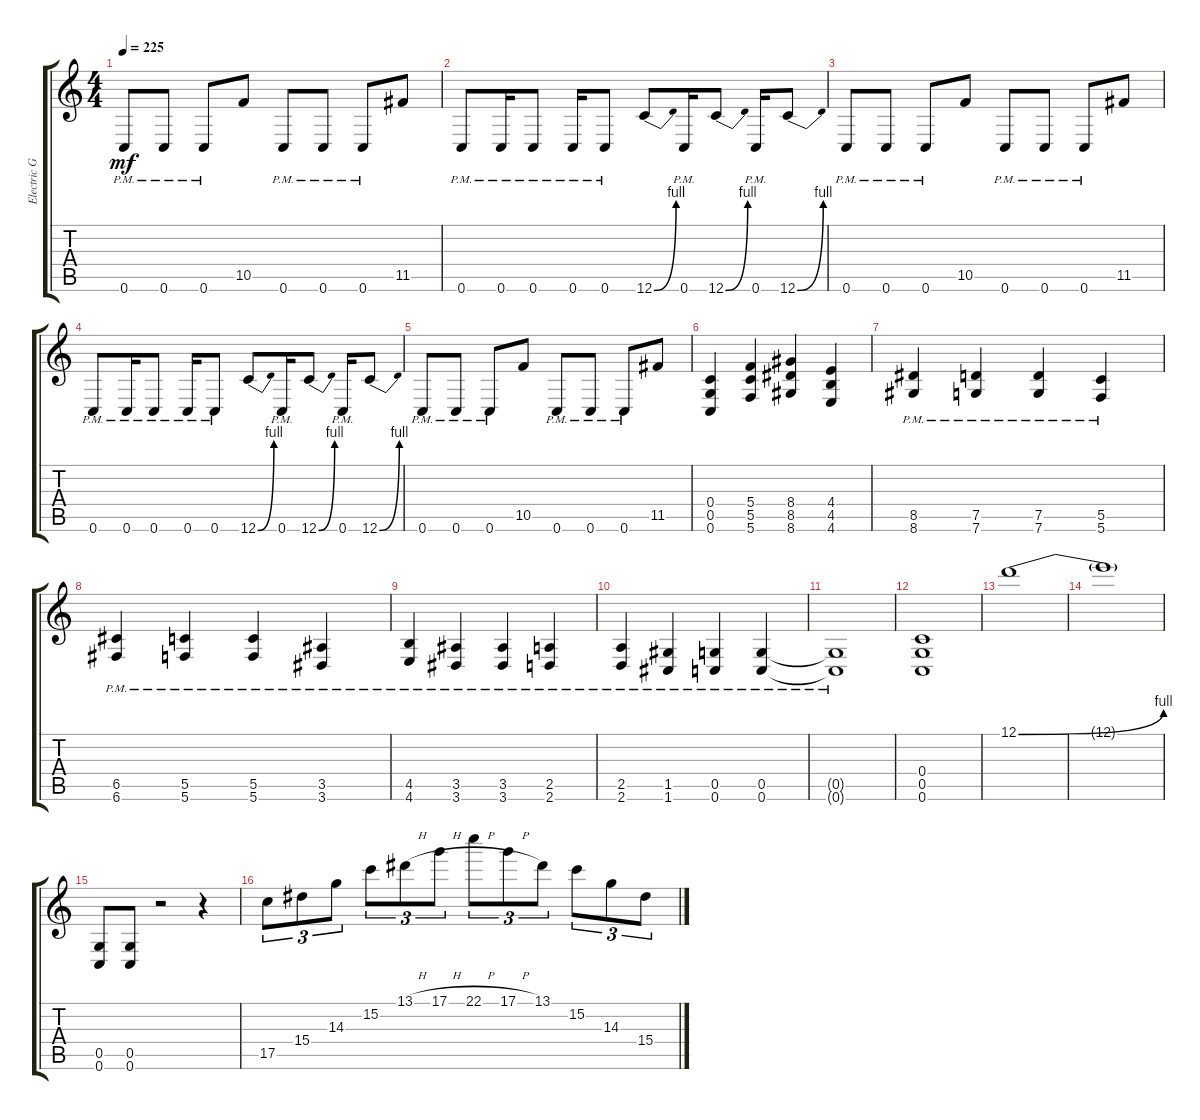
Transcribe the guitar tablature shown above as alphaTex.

\track ("Electric Guitar" "Electric G") {instrument distortionguitar}
\staff {score tabs}
\tuning (D4 A3 F3 C3 G2 C2) {hide}
\ts (4 4)
\tempo 225
\clef g2
\ks c
0.6{pm}.8{dy mf} 0.6{pm}.8 0.6{pm}.8 10.5.8 0.6{pm}.8 0.6{pm}.8 0.6{pm}.8 11.5.8 |
0.6{pm}.8 0.6{pm}.16 0.6{pm}.8 0.6{pm}.16 0.6{pm}.8 12.6{be (bend 0 0 60 4)}.8 0.6{pm}.16 12.6{be (bend 0 0 60 4)}.8 0.6{pm}.16 12.6{be (bend 0 0 60 4)}.8 |
0.6{pm}.8 0.6{pm}.8 0.6{pm}.8 10.5.8 0.6{pm}.8 0.6{pm}.8 0.6{pm}.8 11.5.8 |
0.6{pm}.8 0.6{pm}.16 0.6{pm}.8 0.6{pm}.16 0.6{pm}.8 12.6{be (bend 0 0 60 4)}.8 0.6{pm}.16 12.6{be (bend 0 0 60 4)}.8 0.6{pm}.16 12.6{be (bend 0 0 60 4)}.8 |
0.6{pm}.8 0.6{pm}.8 0.6{pm}.8 10.5.8 0.6{pm}.8 0.6{pm}.8 0.6{pm}.8 11.5.8 |
(0.4 0.5 0.6).4 (5.4 5.5 5.6).4 (8.4 8.5 8.6).4 (4.4 4.5 4.6).4 |
(8.5{pm} 8.6{pm}).4 (7.5{pm} 7.6{pm}).4 (7.5{pm} 7.6{pm}).4 (5.5{pm} 5.6{pm}).4 |
(6.5{pm} 6.6{pm}).4 (5.5{pm} 5.6{pm}).4 (5.5{pm} 5.6{pm}).4 (3.5{pm} 3.6{pm}).4 |
(4.5{pm} 4.6{pm}).4 (3.5{pm} 3.6{pm}).4 (3.5{pm} 3.6{pm}).4 (2.5{pm} 2.6{pm}).4 |
(2.5{pm} 2.6{pm}).4 (1.5{pm} 1.6{pm}).4 (0.5{pm} 0.6{pm}).4 (0.5{pm} 0.6{pm}).4 |
(0.5{pm t} 0.6{pm t}).1 |
(0.4 0.5 0.6).1 |
12.1{be (bend 0 0 60 4)}.1 |
12.1{t}.1 |
(0.5 0.6).8 (0.5 0.6).8 r.2 r.4 |
17.5.8{tu (3 2)} 15.4.8{tu (3 2)} 14.3.8{tu (3 2)} 15.2.8{tu (3 2)} 13.1{h}.8{tu (3 2)} 17.1{h}.8{tu (3 2)} 22.1{h}.8{tu (3 2)} 17.1{h}.8{tu (3 2)} 13.1.8{tu (3 2)} 15.2.8{tu (3 2)} 14.3.8{tu (3 2)} 15.4.8{tu (3 2)}
